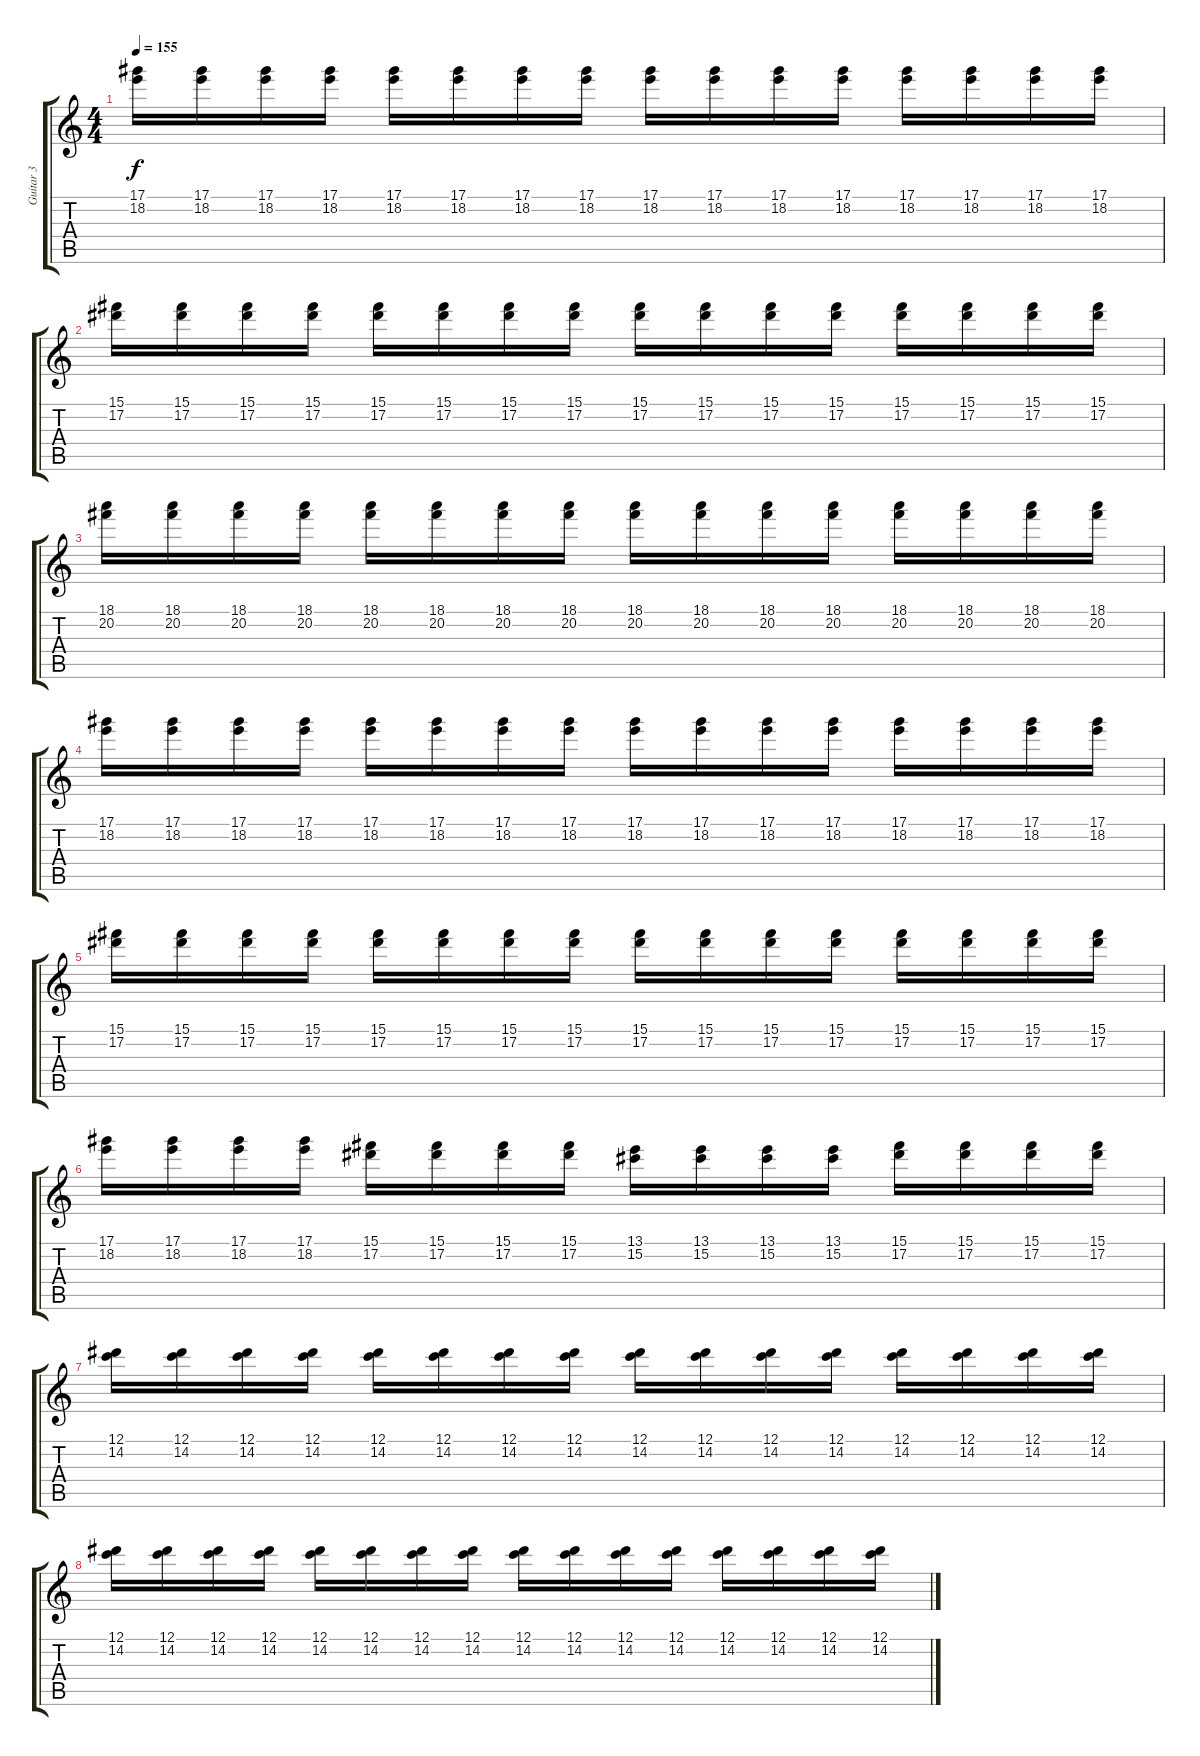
\track ("Guitar 3" "Guitar 3") {instrument electricguitarclean}
\staff {score tabs}
\tuning (Eb4 Bb3 Gb3 Db3 Ab2 Db2) {hide}
\ts (4 4)
\tempo 155
\clef g2
\ks c
(17.1 18.2).16{dy f} (17.1 18.2).16 (17.1 18.2).16 (17.1 18.2).16 (17.1 18.2).16 (17.1 18.2).16 (17.1 18.2).16 (17.1 18.2).16 (17.1 18.2).16 (17.1 18.2).16 (17.1 18.2).16 (17.1 18.2).16 (17.1 18.2).16 (17.1 18.2).16 (17.1 18.2).16 (17.1 18.2).16 |
(15.1 17.2).16 (15.1 17.2).16 (15.1 17.2).16 (15.1 17.2).16 (15.1 17.2).16 (15.1 17.2).16 (15.1 17.2).16 (15.1 17.2).16 (15.1 17.2).16 (15.1 17.2).16 (15.1 17.2).16 (15.1 17.2).16 (15.1 17.2).16 (15.1 17.2).16 (15.1 17.2).16 (15.1 17.2).16 |
(18.1 20.2).16 (18.1 20.2).16 (18.1 20.2).16 (18.1 20.2).16 (18.1 20.2).16 (18.1 20.2).16 (18.1 20.2).16 (18.1 20.2).16 (18.1 20.2).16 (18.1 20.2).16 (18.1 20.2).16 (18.1 20.2).16 (18.1 20.2).16 (18.1 20.2).16 (18.1 20.2).16 (18.1 20.2).16 |
(17.1 18.2).16 (17.1 18.2).16 (17.1 18.2).16 (17.1 18.2).16 (17.1 18.2).16 (17.1 18.2).16 (17.1 18.2).16 (17.1 18.2).16 (17.1 18.2).16 (17.1 18.2).16 (17.1 18.2).16 (17.1 18.2).16 (17.1 18.2).16 (17.1 18.2).16 (17.1 18.2).16 (17.1 18.2).16 |
(15.1 17.2).16 (15.1 17.2).16 (15.1 17.2).16 (15.1 17.2).16 (15.1 17.2).16 (15.1 17.2).16 (15.1 17.2).16 (15.1 17.2).16 (15.1 17.2).16 (15.1 17.2).16 (15.1 17.2).16 (15.1 17.2).16 (15.1 17.2).16 (15.1 17.2).16 (15.1 17.2).16 (15.1 17.2).16 |
(17.1 18.2).16 (17.1 18.2).16 (17.1 18.2).16 (17.1 18.2).16 (15.1 17.2).16 (15.1 17.2).16 (15.1 17.2).16 (15.1 17.2).16 (13.1 15.2).16 (13.1 15.2).16 (13.1 15.2).16 (13.1 15.2).16 (15.1 17.2).16 (15.1 17.2).16 (15.1 17.2).16 (15.1 17.2).16 |
(12.1 14.2).16 (12.1 14.2).16 (12.1 14.2).16 (12.1 14.2).16 (12.1 14.2).16 (12.1 14.2).16 (12.1 14.2).16 (12.1 14.2).16 (12.1 14.2).16 (12.1 14.2).16 (12.1 14.2).16 (12.1 14.2).16 (12.1 14.2).16 (12.1 14.2).16 (12.1 14.2).16 (12.1 14.2).16 |
(12.1 14.2).16 (12.1 14.2).16 (12.1 14.2).16 (12.1 14.2).16 (12.1 14.2).16 (12.1 14.2).16 (12.1 14.2).16 (12.1 14.2).16 (12.1 14.2).16 (12.1 14.2).16 (12.1 14.2).16 (12.1 14.2).16 (12.1 14.2).16 (12.1 14.2).16 (12.1 14.2).16 (12.1 14.2).16
